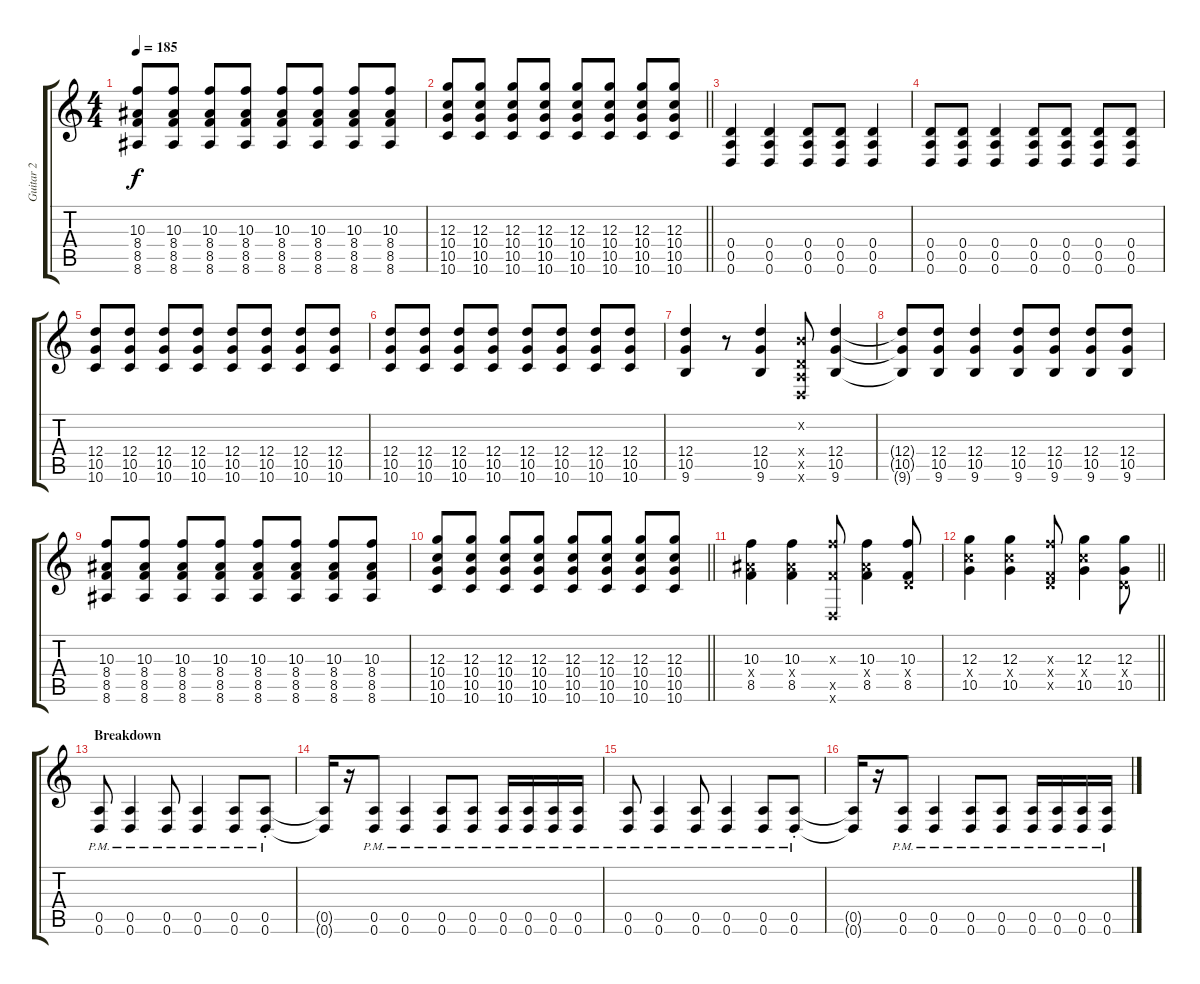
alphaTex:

\track ("Guitar 2" "Guitar 2") {instrument overdrivenguitar}
\staff {score tabs}
\tuning (E4 B3 G3 D3 A2 D2) {hide}
\ts (4 4)
\tempo 185
\clef g2
\ks c
(10.3 8.4 8.5 8.6).8{dy f} (10.3 8.4 8.5 8.6).8 (10.3 8.4 8.5 8.6).8 (10.3 8.4 8.5 8.6).8 (10.3 8.4 8.5 8.6).8 (10.3 8.4 8.5 8.6).8 (10.3 8.4 8.5 8.6).8 (10.3 8.4 8.5 8.6).8 |
\barLineRight lightlight
(12.3 10.4 10.5 10.6).8 (12.3 10.4 10.5 10.6).8 (12.3 10.4 10.5 10.6).8 (12.3 10.4 10.5 10.6).8 (12.3 10.4 10.5 10.6).8 (12.3 10.4 10.5 10.6).8 (12.3 10.4 10.5 10.6).8 (12.3 10.4 10.5 10.6).8 |
(0.4 0.5 0.6).4 (0.4 0.5 0.6).4 (0.4 0.5 0.6).8 (0.4 0.5 0.6).8 (0.4 0.5 0.6).4 |
(0.4 0.5 0.6).8 (0.4 0.5 0.6).8 (0.4 0.5 0.6).4 (0.4 0.5 0.6).8 (0.4 0.5 0.6).8 (0.4 0.5 0.6).8 (0.4 0.5 0.6).8 |
(12.4 10.5 10.6).8 (12.4 10.5 10.6).8 (12.4 10.5 10.6).8 (12.4 10.5 10.6).8 (12.4 10.5 10.6).8 (12.4 10.5 10.6).8 (12.4 10.5 10.6).8 (12.4 10.5 10.6).8 |
(12.4 10.5 10.6).8 (12.4 10.5 10.6).8 (12.4 10.5 10.6).8 (12.4 10.5 10.6).8 (12.4 10.5 10.6).8 (12.4 10.5 10.6).8 (12.4 10.5 10.6).8 (12.4 10.5 10.6).8 |
(12.4 10.5 9.6).4 r.8 (12.4 10.5 9.6).4 (0.2{x} 0.4{x} 0.5{x} 0.6{x}).8 (12.4 10.5 9.6).4 |
(12.4{t} 10.5{t} 9.6{t}).8 (12.4 10.5 9.6).8 (12.4 10.5 9.6).4 (12.4 10.5 9.6).8 (12.4 10.5 9.6).8 (12.4 10.5 9.6).8 (12.4 10.5 9.6).8 |
(10.3 8.4 8.5 8.6).8 (10.3 8.4 8.5 8.6).8 (10.3 8.4 8.5 8.6).8 (10.3 8.4 8.5 8.6).8 (10.3 8.4 8.5 8.6).8 (10.3 8.4 8.5 8.6).8 (10.3 8.4 8.5 8.6).8 (10.3 8.4 8.5 8.6).8 |
\barLineRight lightlight
(12.3 10.4 10.5 10.6).8 (12.3 10.4 10.5 10.6).8 (12.3 10.4 10.5 10.6).8 (12.3 10.4 10.5 10.6).8 (12.3 10.4 10.5 10.6).8 (12.3 10.4 10.5 10.6).8 (12.3 10.4 10.5 10.6).8 (12.3 10.4 10.5 10.6).8 |
(10.3 8.4{x} 8.5).4 (10.3 8.4{x} 8.5).4 (10.3{x} 8.5{x} 0.6{x}).8 (10.3 8.4{x} 8.5).4 (10.3 0.4{x} 8.5).8 |
\barLineRight lightlight
(12.3 10.4{x} 10.5).4 (12.3 10.4{x} 10.5).4 (10.3{x} 0.4{x} 8.5{x}).8 (12.3 10.4{x} 10.5).4 (12.3 0.4{x} 10.5).8 |
\section ("" "Breakdown")
(0.5{pm} 0.6{pm}).8 (0.5{pm} 0.6{pm}).4 (0.5{pm} 0.6{pm}).8 (0.5{pm} 0.6{pm}).4 (0.5{pm} 0.6{pm}).8 (0.5{pm st} 0.6{pm st}).8 |
(0.5{t} 0.6{t}).16 r.16 (0.5{pm} 0.6{pm}).8 (0.5{pm} 0.6{pm}).4 (0.5{pm} 0.6{pm}).8 (0.5{pm} 0.6{pm}).8 (0.5{pm} 0.6{pm}).16 (0.5{pm} 0.6{pm}).16 (0.5{pm} 0.6{pm}).16 (0.5{pm} 0.6{pm}).16 |
(0.5{pm} 0.6{pm}).8 (0.5{pm} 0.6{pm}).4 (0.5{pm} 0.6{pm}).8 (0.5{pm} 0.6{pm}).4 (0.5{pm} 0.6{pm}).8 (0.5{pm st} 0.6{pm st}).8 |
(0.5{t} 0.6{t}).16 r.16 (0.5{pm} 0.6{pm}).8 (0.5{pm} 0.6{pm}).4 (0.5{pm} 0.6{pm}).8 (0.5{pm} 0.6{pm}).8 (0.5{pm} 0.6{pm}).16 (0.5{pm} 0.6{pm}).16 (0.5{pm} 0.6{pm}).16 (0.5{pm} 0.6{pm}).16
